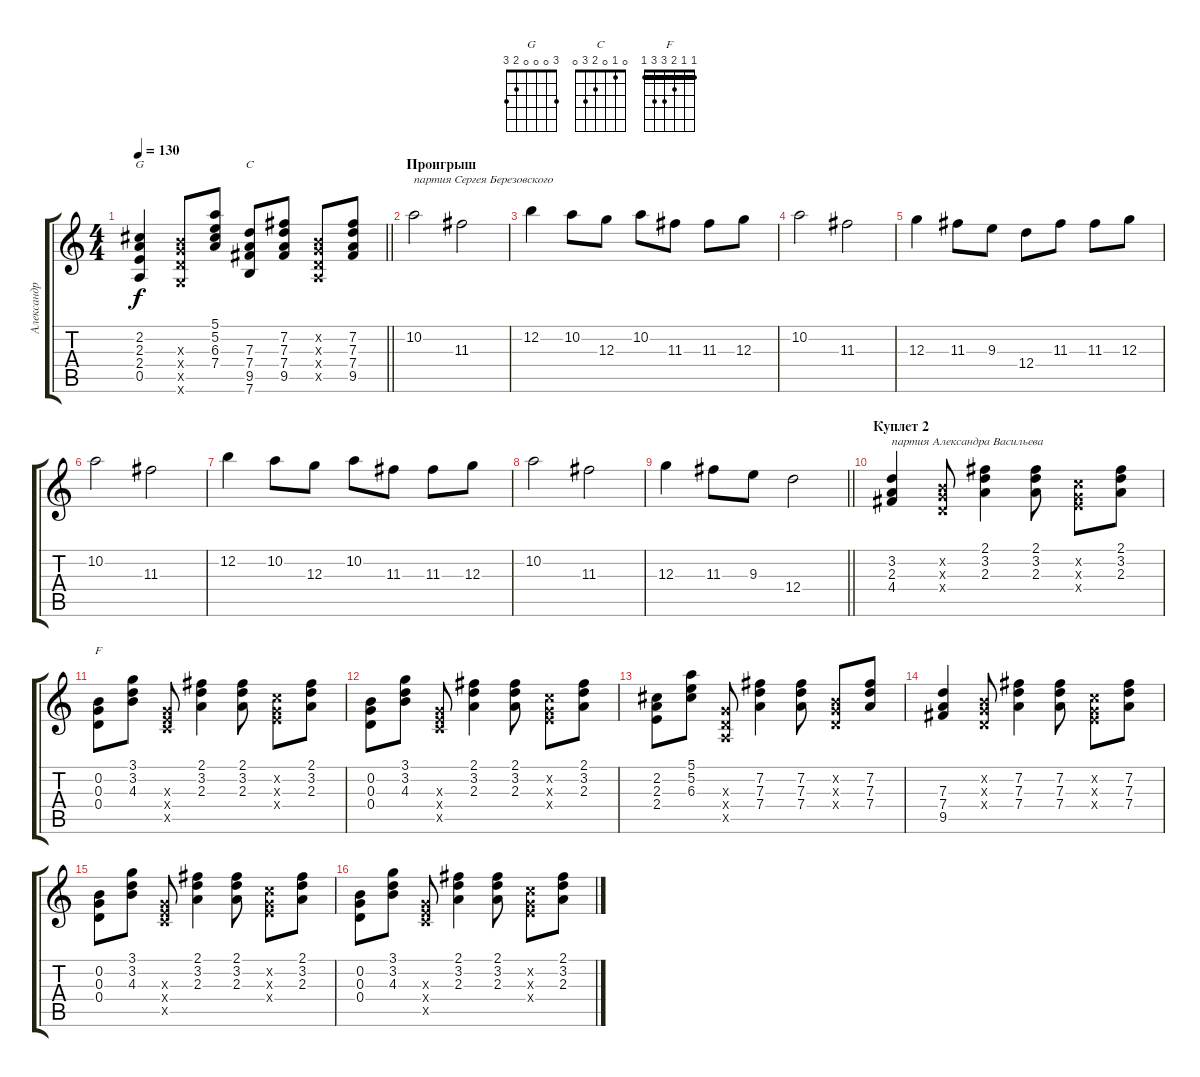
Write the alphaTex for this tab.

\track ("Александр Васильев (ритм-гитара 2)" "Александр ") {instrument acousticguitarsteel}
\staff {score tabs}
\tuning (E4 B3 G3 D3 A2 E2) {hide}
\chord ("G" 3 0 0 0 2 3)
\chord ("C" 0 1 0 2 3 0)
\chord ("F" 1 1 2 3 3 1) {barre 1}
\ts (4 4)
\tempo 130
\clef g2
\barLineRight lightlight
\ks c
(2.2 2.3 2.4 0.5).4{ch "G" dy f} (4.3{x} 5.4{x} 5.5{x} 3.6{x}).8 (5.1 5.2 6.3 7.4).8 (7.3 7.4 9.5 7.6).8{ch "C"} (7.2 7.3 7.4 9.5).8 (0.2{x} 0.3{x} 0.4{x} 0.5{x}).8 (7.2 7.3 7.4 9.5).8 |
\section ("" "Проигрыш")
10.2.2{txt "партия Сергея Березовского" volume 15} 11.3.2 |
12.2.4 10.2.8 12.3.8 10.2.8 11.3.8 11.3.8 12.3.8 |
10.2.2 11.3.2 |
12.3.4 11.3.8 9.3.8 12.4.8 11.3.8 11.3.8 12.3.8 |
10.2.2 11.3.2 |
12.2.4 10.2.8 12.3.8 10.2.8 11.3.8 11.3.8 12.3.8 |
10.2.2 11.3.2 |
\barLineRight lightlight
12.3.4 11.3.8 9.3.8 12.4.2 |
\section ("" "Куплет 2")
(3.2 2.3 4.4).4{txt "партия Александра Васильева" volume 13} (0.2{x} 0.3{x} 0.4{x}).8 (2.1 3.2 2.3).4 (2.1 3.2 2.3).8 (1.2{x} 0.3{x} 2.4{x}).8 (2.1 3.2 2.3).8 |
(0.2 0.3 0.4).8{ch "F"} (3.1 3.2 4.3).8 (0.3{x} 2.4{x} 3.5{x}).8 (2.1 3.2 2.3).4 (2.1 3.2 2.3).8 (1.2{x} 0.3{x} 2.4{x}).8 (2.1 3.2 2.3).8 |
(0.2 0.3 0.4).8 (3.1 3.2 4.3).8 (0.3{x} 2.4{x} 3.5{x}).8 (2.1 3.2 2.3).4 (2.1 3.2 2.3).8 (1.2{x} 0.3{x} 2.4{x}).8 (2.1 3.2 2.3).8 |
(2.2 2.3 2.4).8 (5.1 5.2 6.3).8 (0.3{x} 0.4{x} 0.5{x}).8 (7.2 7.3 7.4).4 (7.2 7.3 7.4).8 (0.2{x} 0.3{x} 0.4{x}).8 (7.2 7.3 7.4).8 |
(7.3 7.4 9.5).4 (0.2{x} 0.3{x} 0.4{x}).8 (7.2 7.3 7.4).4 (7.2 7.3 7.4).8 (1.2{x} 0.3{x} 2.4{x}).8 (7.2 7.3 7.4).8 |
(0.2 0.3 0.4).8 (3.1 3.2 4.3).8 (0.3{x} 2.4{x} 3.5{x}).8 (2.1 3.2 2.3).4 (2.1 3.2 2.3).8 (1.2{x} 0.3{x} 2.4{x}).8 (2.1 3.2 2.3).8 |
(0.2 0.3 0.4).8 (3.1 3.2 4.3).8 (0.3{x} 2.4{x} 3.5{x}).8 (2.1 3.2 2.3).4 (2.1 3.2 2.3).8 (1.2{x} 0.3{x} 2.4{x}).8 (2.1 3.2 2.3).8
